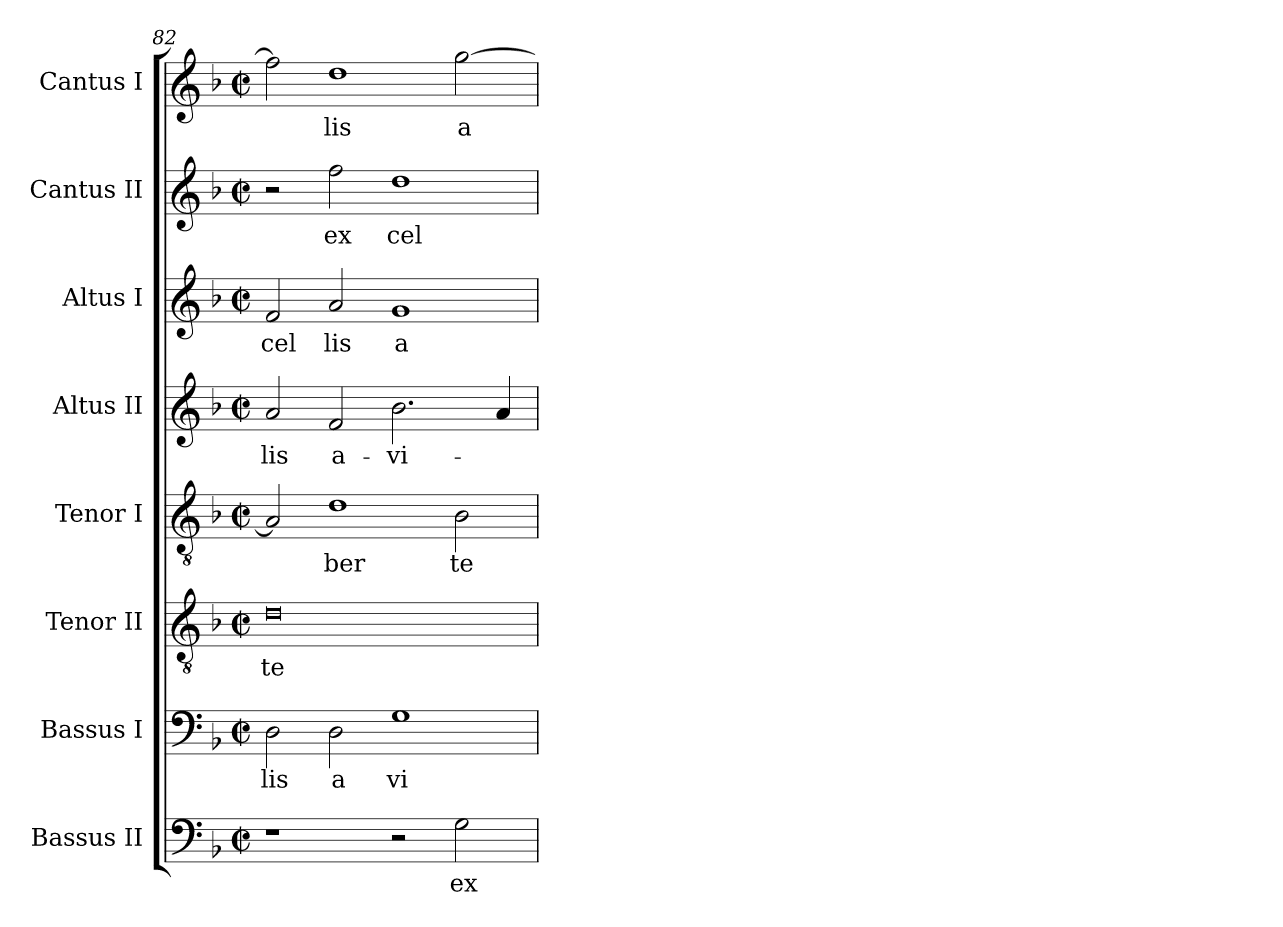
**kern	**text	**kern	**text	**kern	**text	**kern	**text	**kern	**text	**kern	**text	**kern	**text	**kern	**text
*part8	*part8	*part7	*part7	*part6	*part6	*part5	*part5	*part4	*part4	*part3	*part3	*part2	*part2	*part1	*part1
*staff8	*staff8	*staff7	*staff7	*staff6	*staff6	*staff5	*staff5	*staff4	*staff4	*staff3	*staff3	*staff2	*staff2	*staff1	*staff1
*I"Bassus II	*	*I"Bassus I	*	*I"Tenor II	*	*I"Tenor I	*	*I"Altus II	*	*I"Altus I	*	*I"Cantus II	*	*I"Cantus I	*
*I'B II	*	*I'B I	*	*I'T II	*	*I'T I	*	*I'A II	*	*I'A I	*	*	*	*	*
*clefF4	*	*clefF4	*	*clefGv2	*	*clefGv2	*	*clefG2	*	*clefG2	*	*clefG2	*	*clefG2	*
*k[b-]	*	*k[b-]	*	*k[b-]	*	*k[b-]	*	*k[b-]	*	*k[b-]	*	*k[b-]	*	*k[b-]	*
*F:	*	*F:	*	*F:	*	*F:	*	*F:	*	*F:	*	*F:	*	*F:	*
*M2/2	*	*M2/2	*	*M2/2	*	*M2/2	*	*M2/2	*	*M2/2	*	*M2/2	*	*M2/2	*
*met(c|)	*	*met(c|)	*	*met(c|)	*	*met(c|)	*	*met(c|)	*	*met(c|)	*	*met(c|)	*	*met(c|)	*
=82	=82	=82	=82	=82	=82	=82	=82	=82	=82	=82	=82	=82	=82	=82	=82
!	!	!	!LO:LY:b:cj	!	!LO:LY:b:cj	!	!	!	!LO:LY:b:cj	!	!LO:LY:b:cj	!	!	!	!
1r	.	2D\	lis	0d	-te	2A/]	.	2a/	-lis	2f/	cel	2r	.	2ff\]	.
!	!	!	!LO:LY:b:cj	!	!	!	!LO:LY:b:cj	!	!LO:LY:b:cj	!	!LO:LY:b:cj	!	!LO:LY:b:cj	!	!LO:LY:b:cj
.	.	2D\	a	.	.	1d	ber	2f/	a-	2a/	lis	2ff\	ex	1dd	lis
!	!	!	!LO:LY:b:cj	!	!	!	!	!	!LO:LY:b:cj	!	!LO:LY:b:cj	!	!LO:LY:b:cj	!	!
2r	.	1G	vi	.	.	.	.	2.b-\	-vi-	1g	a	1dd	cel	.	.
!	!LO:LY:b:cj	!	!	!	!	!	!LO:LY:b:cj	!	!	!	!	!	!	!	!LO:LY:b:cj
2G\	ex-	.	.	.	.	2B-\	te	.	.	.	.	.	.	[>2gg\	a
.	.	.	.	.	.	.	.	4a/	.	.	.	.	.	.	.
=	=	=	=	=	=	=	=	=	=	=	=	=	=	=	=
*-	*-	*-	*-	*-	*-	*-	*-	*-	*-	*-	*-	*-	*-	*-	*-
